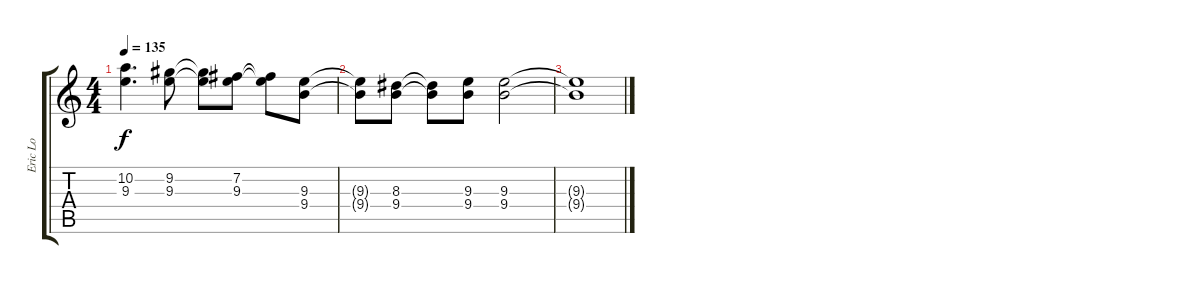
\track ("Eric Lo" "Eric Lo") {instrument overdrivenguitar}
\staff {score tabs}
\tuning (E4 B3 G3 D3 A2 E2) {hide}
\ts (4 4)
\tempo 135
\clef g2
\ks c
(10.2 9.3).4{d dy f} (9.2 9.3).8 (9.2{t} 9.3{t}).8 (7.2 9.3).8 (7.2{t} 9.3{t}).8 (9.3 9.4).8 |
(9.3{t} 9.4{t}).8 (8.3 9.4).8 (8.3{t} 9.4{t}).8 (9.3 9.4).8 (9.3 9.4).2 |
(9.3{t} 9.4{t}).1
